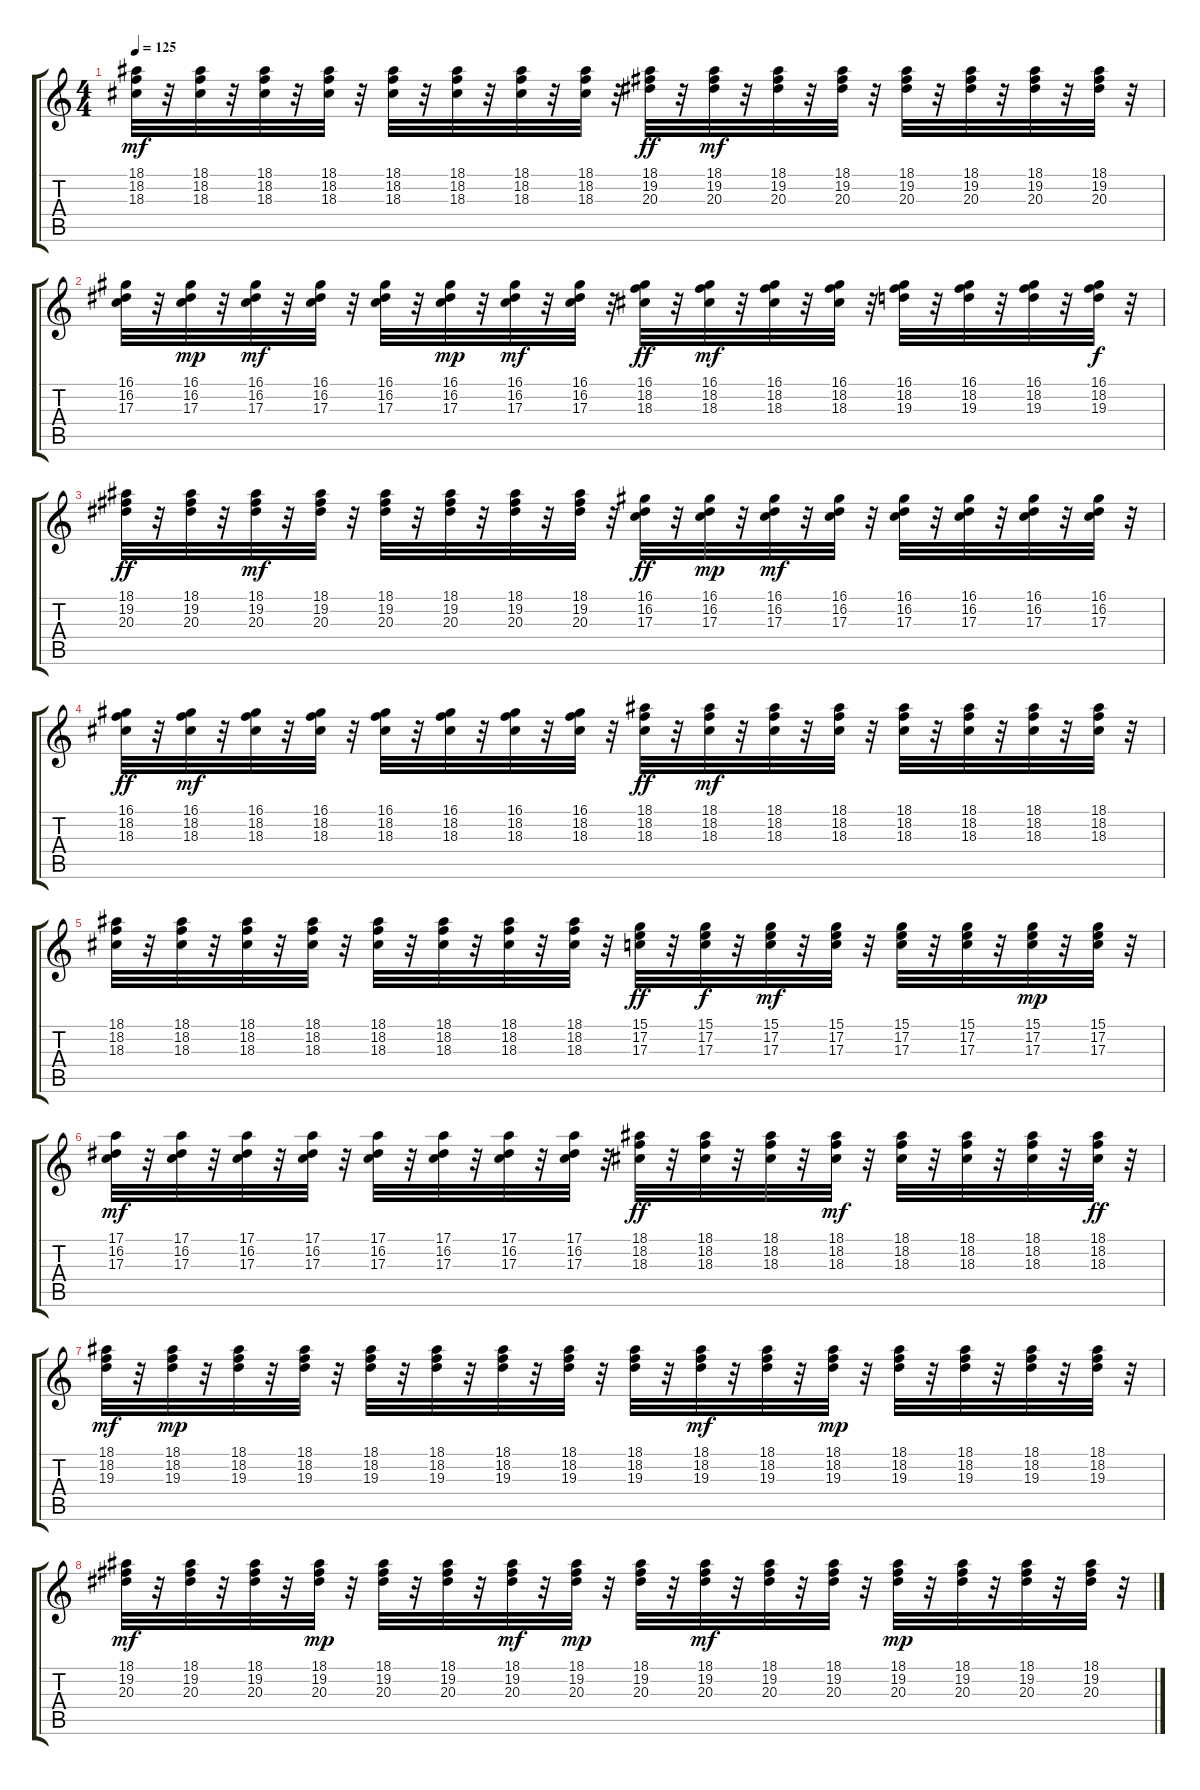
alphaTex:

\track "" {instrument brightacousticpiano}
\staff {score tabs}
\tuning (E4 B3 G3 D3 A2 E2) {hide}
\ts (4 4)
\tempo 125
\clef g2
\ks c
(18.1 18.2 18.3).32{dy mf} r.32 (18.1 18.2 18.3).32 r.32 (18.1 18.2 18.3).32 r.32 (18.1 18.2 18.3).32 r.32 (18.1 18.2 18.3).32 r.32 (18.1 18.2 18.3).32 r.32 (18.1 18.2 18.3).32 r.32 (18.1 18.2 18.3).32 r.32 (18.1 19.2 20.3).32{dy ff} r.32 (18.1 19.2 20.3).32{dy mf} r.32 (18.1 19.2 20.3).32 r.32 (18.1 19.2 20.3).32 r.32 (18.1 19.2 20.3).32 r.32 (18.1 19.2 20.3).32 r.32 (18.1 19.2 20.3).32 r.32 (18.1 19.2 20.3).32 r.32 |
(16.1 16.2 17.3).32 r.32 (16.1 16.2 17.3).32{dy mp} r.32 (16.1 16.2 17.3).32{dy mf} r.32 (16.1 16.2 17.3).32 r.32 (16.1 16.2 17.3).32 r.32 (16.1 16.2 17.3).32{dy mp} r.32 (16.1 16.2 17.3).32{dy mf} r.32 (16.1 16.2 17.3).32 r.32 (16.1 18.2 18.3).32{dy ff} r.32 (16.1 18.2 18.3).32{dy mf} r.32 (16.1 18.2 18.3).32 r.32 (16.1 18.2 18.3).32 r.32 (16.1 18.2 19.3).32 r.32 (16.1 18.2 19.3).32 r.32 (16.1 18.2 19.3).32 r.32 (16.1 18.2 19.3).32{dy f} r.32 |
(18.1 19.2 20.3).32{dy ff} r.32 (18.1 19.2 20.3).32 r.32 (18.1 19.2 20.3).32{dy mf} r.32 (18.1 19.2 20.3).32 r.32 (18.1 19.2 20.3).32 r.32 (18.1 19.2 20.3).32 r.32 (18.1 19.2 20.3).32 r.32 (18.1 19.2 20.3).32 r.32 (16.1 16.2 17.3).32{dy ff} r.32 (16.1 16.2 17.3).32{dy mp} r.32 (16.1 16.2 17.3).32{dy mf} r.32 (16.1 16.2 17.3).32 r.32 (16.1 16.2 17.3).32 r.32 (16.1 16.2 17.3).32 r.32 (16.1 16.2 17.3).32 r.32 (16.1 16.2 17.3).32 r.32 |
(16.1 18.2 18.3).32{dy ff} r.32 (16.1 18.2 18.3).32{dy mf} r.32 (16.1 18.2 18.3).32 r.32 (16.1 18.2 18.3).32 r.32 (16.1 18.2 18.3).32 r.32 (16.1 18.2 18.3).32 r.32 (16.1 18.2 18.3).32 r.32 (16.1 18.2 18.3).32 r.32 (18.1 18.2 18.3).32{dy ff} r.32 (18.1 18.2 18.3).32{dy mf} r.32 (18.1 18.2 18.3).32 r.32 (18.1 18.2 18.3).32 r.32 (18.1 18.2 18.3).32 r.32 (18.1 18.2 18.3).32 r.32 (18.1 18.2 18.3).32 r.32 (18.1 18.2 18.3).32 r.32 |
(18.1 18.2 18.3).32 r.32 (18.1 18.2 18.3).32 r.32 (18.1 18.2 18.3).32 r.32 (18.1 18.2 18.3).32 r.32 (18.1 18.2 18.3).32 r.32 (18.1 18.2 18.3).32 r.32 (18.1 18.2 18.3).32 r.32 (18.1 18.2 18.3).32 r.32 (15.1 17.2 17.3).32{dy ff} r.32 (15.1 17.2 17.3).32{dy f} r.32 (15.1 17.2 17.3).32{dy mf} r.32 (15.1 17.2 17.3).32 r.32 (15.1 17.2 17.3).32 r.32 (15.1 17.2 17.3).32 r.32 (15.1 17.2 17.3).32{dy mp} r.32 (15.1 17.2 17.3).32 r.32 |
(17.1 16.2 17.3).32{dy mf} r.32 (17.1 16.2 17.3).32 r.32 (17.1 16.2 17.3).32 r.32 (17.1 16.2 17.3).32 r.32 (17.1 16.2 17.3).32 r.32 (17.1 16.2 17.3).32 r.32 (17.1 16.2 17.3).32 r.32 (17.1 16.2 17.3).32 r.32 (18.1 18.2 18.3).32{dy ff} r.32 (18.1 18.2 18.3).32 r.32 (18.1 18.2 18.3).32 r.32 (18.1 18.2 18.3).32{dy mf} r.32 (18.1 18.2 18.3).32 r.32 (18.1 18.2 18.3).32 r.32 (18.1 18.2 18.3).32 r.32 (18.1 18.2 18.3).32{dy ff} r.32 |
(18.1 18.2 19.3).32{dy mf} r.32 (18.1 18.2 19.3).32{dy mp} r.32 (18.1 18.2 19.3).32 r.32 (18.1 18.2 19.3).32 r.32 (18.1 18.2 19.3).32 r.32 (18.1 18.2 19.3).32 r.32 (18.1 18.2 19.3).32 r.32 (18.1 18.2 19.3).32 r.32 (18.1 18.2 19.3).32 r.32 (18.1 18.2 19.3).32{dy mf} r.32 (18.1 18.2 19.3).32 r.32 (18.1 18.2 19.3).32{dy mp} r.32 (18.1 18.2 19.3).32 r.32 (18.1 18.2 19.3).32 r.32 (18.1 18.2 19.3).32 r.32 (18.1 18.2 19.3).32 r.32 |
(18.1 19.2 20.3).32{dy mf} r.32 (18.1 19.2 20.3).32 r.32 (18.1 19.2 20.3).32 r.32 (18.1 19.2 20.3).32{dy mp} r.32 (18.1 19.2 20.3).32 r.32 (18.1 19.2 20.3).32 r.32 (18.1 19.2 20.3).32{dy mf} r.32 (18.1 19.2 20.3).32{dy mp} r.32 (18.1 19.2 20.3).32 r.32 (18.1 19.2 20.3).32{dy mf} r.32 (18.1 19.2 20.3).32 r.32 (18.1 19.2 20.3).32 r.32 (18.1 19.2 20.3).32{dy mp} r.32 (18.1 19.2 20.3).32 r.32 (18.1 19.2 20.3).32 r.32 (18.1 19.2 20.3).32 r.32
